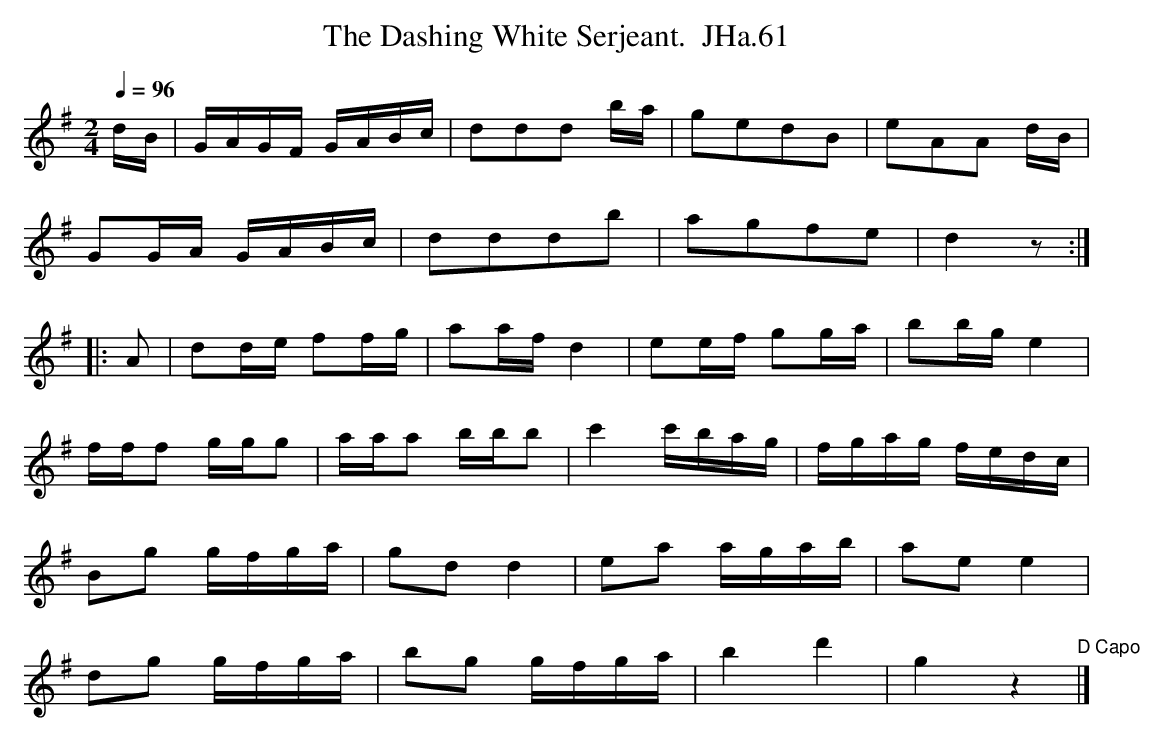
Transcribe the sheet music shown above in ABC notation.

X:1
T:Dashing White Serjeant.  JHa.61, The
M:2/4
L:1/8
Q:1/4=96
K:G
d/B/|G/A/G/F/ G/A/B/c/|ddd b/a/|gedB|eAA d/B/|
GG/A/ G/A/B/c/|dddb|agfe|d2 z:|
|:A|dd/e/ ff/g/|aa/f/ d2|ee/f/ gg/a/|bb/g/ e2|
f/f/f g/g/g|a/a/a b/b/b|c'2 c'/b/a/g/|f/g/a/g/ f/e/d/c/|
Bg g/f/g/a/|gd d2|ea a/g/a/b/|ae e2|
dg g/f/g/a/|bg g/f/g/a/|b2d'2|g2z2 "D Capo"|]
